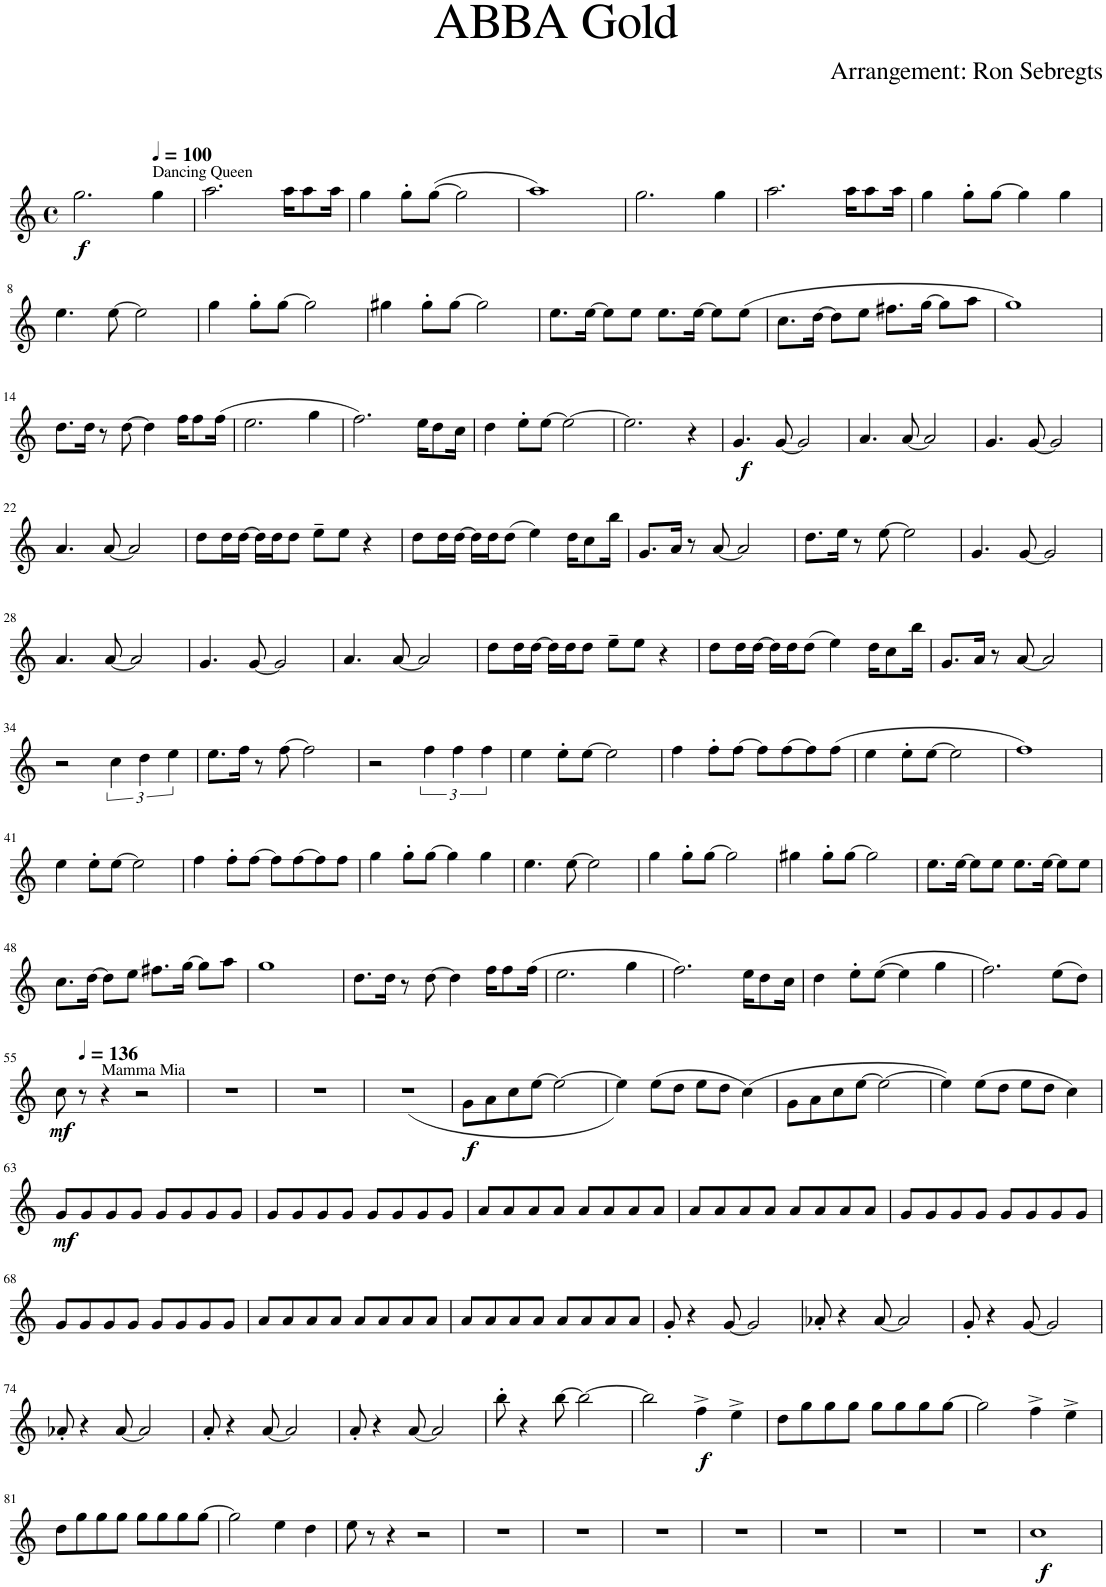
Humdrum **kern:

**kern	**dynam
*part1	*part1
*staff1	*staff1
*I"Tenor Saxophone	*
*I'Ten. Sax.	*
*clefG2	*
*Trd1c2	*
*k[]	*
*M4/4	*
*met(c)	*
=1	=1
!	!LO:DY:b
2.gg\	f
!LO:TX:a:t=Dancing Queen	!
!LO:TX:a:B:t=𝅘𝅥 = 100	!
4gg\	.
=2	=2
2.aa\	.
16aa\KL	.
8aa\	.
16aa\Jk	.
=3	=3
4gg\	.
8gg'\L	.
([8gg\J	.
2gg\]	.
=4	=4
1aa)	.
=5	=5
2.gg\	.
4gg\	.
=6	=6
2.aa\	.
16aa\KL	.
8aa\	.
16aa\Jk	.
=7	=7
4gg\	.
8gg'\L	.
[8gg\J	.
4gg\]	.
4gg\	.
!!LO:LB:g=z
=8	=8
4.ee\	.
[8ee\	.
2ee\]	.
=9	=9
4gg\	.
8gg'\L	.
[8gg\J	.
2gg\]	.
=10	=10
4gg#X\	.
8gg#'\L	.
[8gg#\J	.
2gg#\]	.
=11	=11
8.ee\L	.
[16ee\Jk	.
8ee\L]	.
8ee\J	.
8.ee\L	.
[16ee\Jk	.
8ee\L]	.
(8ee\J	.
=12	=12
8.cc\L	.
[16dd\Jk	.
8dd\L]	.
8ee\J	.
8.ff#X\L	.
[16gg\Jk	.
8gg\L]	.
8aa\J	.
=13	=13
1gg)	.
!!LO:LB:g=z
=14	=14
8.dd\L	.
16dd\Jk	.
8r	.
[8dd\	.
4dd\]	.
16ff\KL	.
8ff\	.
(16ff\Jk	.
=15	=15
2.ee\	.
4gg\	.
=16	=16
2.ff\)	.
16ee\KL	.
8dd\	.
16cc\Jk	.
=17	=17
4dd\	.
8ee'\L	.
[8ee\J	.
2ee\_	.
=18	=18
2.ee\]	.
4r	.
=19	=19
!	!LO:DY:b
4.g/	f
[8g/	.
2g/]	.
=20	=20
4.a/	.
[8a/	.
2a/]	.
=21	=21
4.g/	.
[8g/	.
2g/]	.
!!LO:LB:g=z
=22	=22
4.a/	.
[8a/	.
2a/]	.
=23	=23
8dd\L	.
16dd\L	.
[16dd\JJ	.
16dd\LL]	.
16dd\J	.
8dd\J	.
8ee~\L	.
8ee\J	.
4r	.
=24	=24
8dd\L	.
16dd\L	.
[16dd\JJ	.
16dd\LL]	.
16dd\J	.
(8dd\J	.
4ee\)	.
16dd\KL	.
8cc\	.
16bb\Jk	.
=25	=25
8.g/L	.
16a/Jk	.
8r	.
[8a/	.
2a/]	.
=26	=26
8.dd\L	.
16ee\Jk	.
8r	.
[8ee\	.
2ee\]	.
=27	=27
4.g/	.
[8g/	.
2g/]	.
!!LO:LB:g=z
=28	=28
4.a/	.
[8a/	.
2a/]	.
=29	=29
4.g/	.
[8g/	.
2g/]	.
=30	=30
4.a/	.
[8a/	.
2a/]	.
=31	=31
8dd\L	.
16dd\L	.
[16dd\JJ	.
16dd\LL]	.
16dd\J	.
8dd\J	.
8ee~\L	.
8ee\J	.
4r	.
=32	=32
8dd\L	.
16dd\L	.
[16dd\JJ	.
16dd\LL]	.
16dd\J	.
(8dd\J	.
4ee\)	.
16dd\KL	.
8cc\	.
16bb\Jk	.
=33	=33
8.g/L	.
16a/Jk	.
8r	.
[8a/	.
2a/]	.
!!LO:LB:g=z
=34	=34
2r	.
6cc\	.
6dd\	.
6ee\	.
=35	=35
8.ee\L	.
16ff\Jk	.
8r	.
[8ff\	.
2ff\]	.
=36	=36
2r	.
6ff\	.
6ff\	.
6ff\	.
=37	=37
4ee\	.
8ee'\L	.
[8ee\J	.
2ee\]	.
=38	=38
4ff\	.
8ff'\L	.
[8ff\J	.
8ff\L]	.
[8ff\	.
8ff\]	.
(8ff\J	.
=39	=39
4ee\	.
8ee'\L	.
[8ee\J	.
2ee\]	.
=40	=40
1ff)	.
!!LO:LB:g=z
=41	=41
4ee\	.
8ee'\L	.
[8ee\J	.
2ee\]	.
=42	=42
4ff\	.
8ff'\L	.
[8ff\J	.
8ff\L]	.
[8ff\	.
8ff\]	.
8ff\J	.
=43	=43
4gg\	.
8gg'\L	.
[8gg\J	.
4gg\]	.
4gg\	.
=44	=44
4.ee\	.
[8ee\	.
2ee\]	.
=45	=45
4gg\	.
8gg'\L	.
[8gg\J	.
2gg\]	.
=46	=46
4gg#X\	.
8gg#'\L	.
[8gg#\J	.
2gg#\]	.
=47	=47
8.ee\L	.
[16ee\Jk	.
8ee\L]	.
8ee\J	.
8.ee\L	.
[16ee\Jk	.
8ee\L]	.
(8ee\J	.
!!LO:LB:g=z
=48	=48
8.cc\L	.
[16dd\Jk	.
8dd\L]	.
8ee\J	.
8.ff#X\L	.
[16gg\Jk	.
8gg\L]	.
8aa\J	.
=49	=49
1gg)	.
=50	=50
8.dd\L	.
16dd\Jk	.
8r	.
[8dd\	.
4dd\]	.
16ff\KL	.
8ff\	.
(16ff\Jk	.
=51	=51
2.ee\	.
4gg\	.
=52	=52
2.ff\)	.
16ee\KL	.
8dd\	.
16cc\Jk	.
=53	=53
4dd\	.
8ee'\L	.
([8ee\J	.
4ee\]	.
4gg\	.
=54	=54
2.ff\)	.
(8ee\L	.
8dd\J)	.
!!LO:LB:g=z
=55	=55
!	!LO:DY:b
8cc\	mf
!LO:TX:a:B:t=𝅘𝅥 = 136	!
8r	.
!LO:TX:a:t=Mamma Mia	!
4r	.
2r	.
=56	=56
1r	.
=57	=57
1r	.
=58	=58
(1r	.
=59	=59
!	!LO:DY:b
8g\L	f
8a\	.
8cc\	.
[8ee\J	.
2ee\_	.
=60	=60
4ee\])	.
(8ee\L	.
8dd\J	.
8ee\L	.
8dd\J	.
(4cc\)	.
=61	=61
8g\L	.
8a\	.
8cc\	.
[8ee\J	.
2ee\_	.
=62	=62
4ee\])	.
(8ee\L	.
8dd\J	.
8ee\L	.
8dd\J	.
4cc\)	.
!!LO:LB:g=z
=63	=63
!	!LO:DY:b
8g/L	mf
8g/	.
8g/	.
8g/J	.
8g/L	.
8g/	.
8g/	.
8g/J	.
=64	=64
8g/L	.
8g/	.
8g/	.
8g/J	.
8g/L	.
8g/	.
8g/	.
8g/J	.
=65	=65
8a/L	.
8a/	.
8a/	.
8a/J	.
8a/L	.
8a/	.
8a/	.
8a/J	.
=66	=66
8a/L	.
8a/	.
8a/	.
8a/J	.
8a/L	.
8a/	.
8a/	.
8a/J	.
=67	=67
8g/L	.
8g/	.
8g/	.
8g/J	.
8g/L	.
8g/	.
8g/	.
8g/J	.
!!LO:LB:g=z
=68	=68
8g/L	.
8g/	.
8g/	.
8g/J	.
8g/L	.
8g/	.
8g/	.
8g/J	.
=69	=69
8a/L	.
8a/	.
8a/	.
8a/J	.
8a/L	.
8a/	.
8a/	.
8a/J	.
=70	=70
8a/L	.
8a/	.
8a/	.
8a/J	.
8a/L	.
8a/	.
8a/	.
8a/J	.
=71	=71
8g'/	.
4r	.
[8g/	.
2g/]	.
=72	=72
8a-X'/	.
4r	.
[8a-/	.
2a-/]	.
=73	=73
8g'/	.
4r	.
[8g/	.
2g/]	.
!!LO:LB:g=z
=74	=74
8a-X'/	.
4r	.
[8a-/	.
2a-/]	.
=75	=75
8a'/	.
4r	.
[8a/	.
2a/]	.
=76	=76
8a'/	.
4r	.
[8a/	.
2a/]	.
=77	=77
8bb'\	.
4r	.
[8bb\	.
2bb\_	.
=78	=78
2bb\]	.
!	!LO:DY:b
4ff^\	f
4ee^\	.
=79	=79
8dd\L	.
8gg\	.
8gg\	.
8gg\J	.
8gg\L	.
8gg\	.
8gg\	.
[8gg\J	.
=80	=80
2gg\]	.
4ff^\	.
4ee^\	.
!!LO:LB:g=z
=81	=81
8dd\L	.
8gg\	.
8gg\	.
8gg\J	.
8gg\L	.
8gg\	.
8gg\	.
[8gg\J	.
=82	=82
2gg\]	.
4ee\	.
4dd\	.
=83	=83
8ee\	.
8r	.
4r	.
2r	.
=84	=84
1r	.
=85	=85
1r	.
=86	=86
1r	.
=87	=87
1r	.
=88	=88
1r	.
=89	=89
1r	.
=90	=90
1r	.
=91	=91
!	!LO:DY:b
1cc	f
=	=
*-	*-
